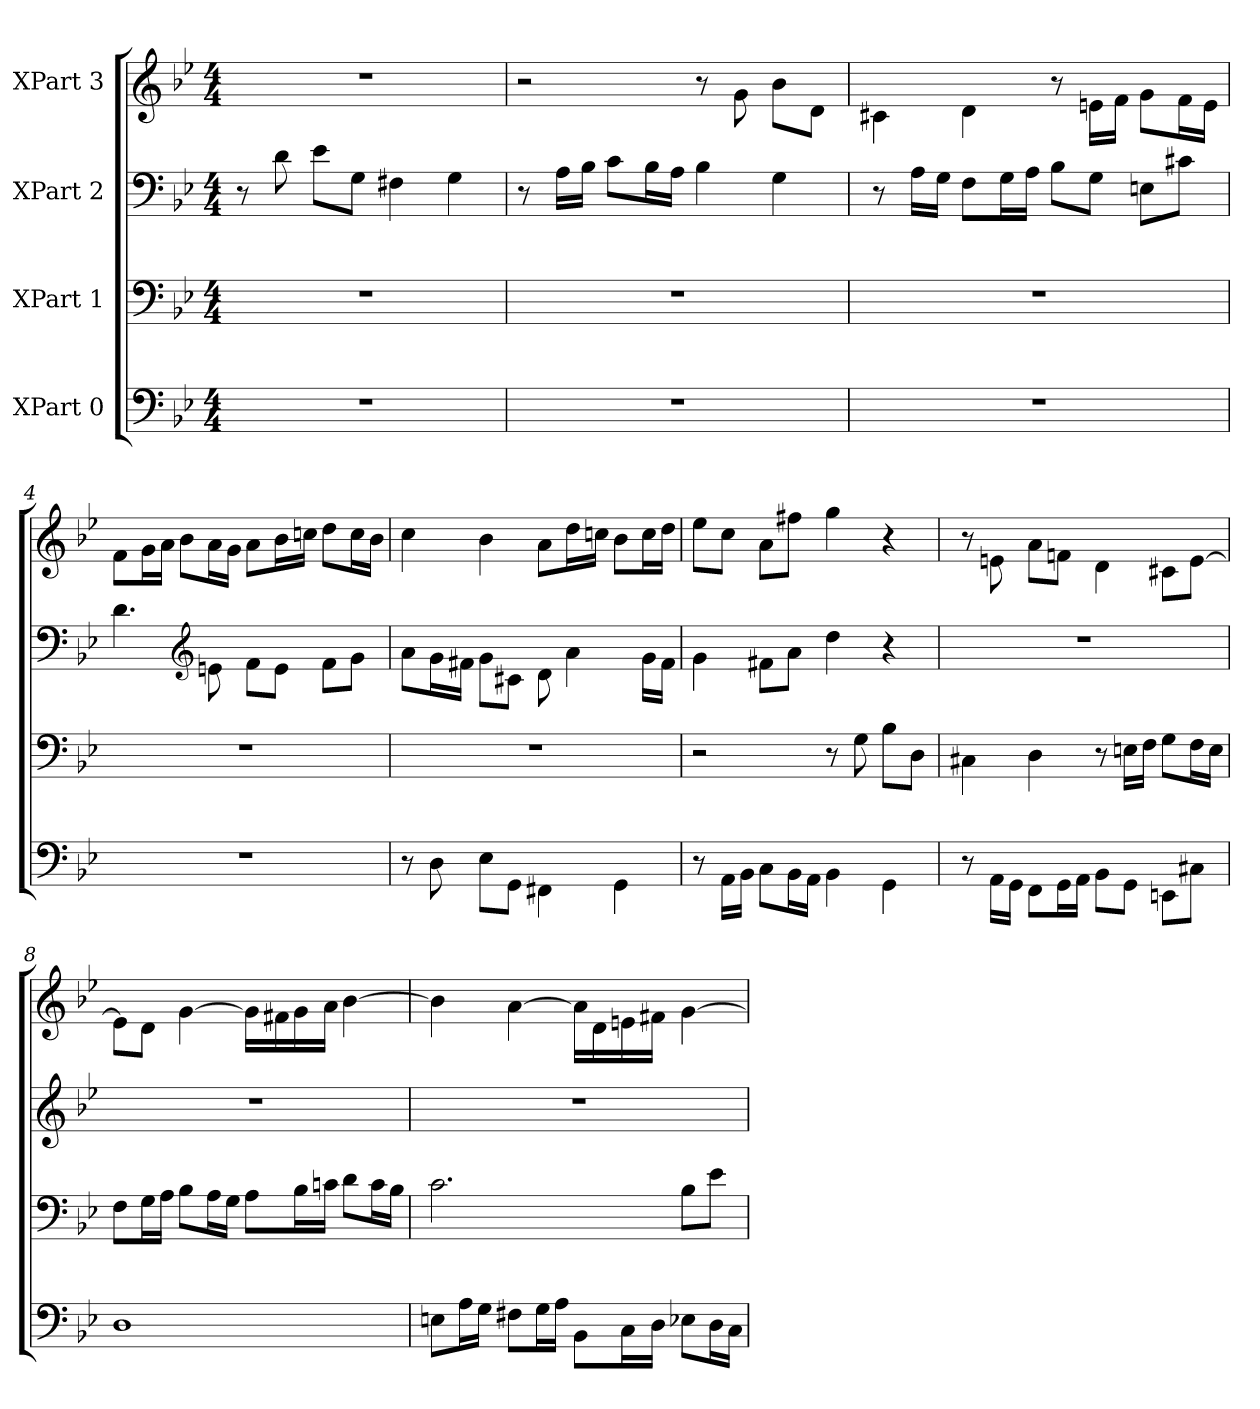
**kern	**kern	**kern	**kern
*part4	*part3	*part2	*part1
*staff4	*staff3	*staff2	*staff1
*I"XPart 0	*I"XPart 1	*I"XPart 2	*I"XPart 3
*clefF4	*clefF4	*clefF4	*clefG2
*k[b-e-]	*k[b-e-]	*k[b-e-]	*k[b-e-]
*M4/4	*M4/4	*M4/4	*M4/4
=1	=1	=1	=1
1r	1r	8r	1r
.	.	8d\	.
.	.	8e-\L	.
.	.	8G\J	.
.	.	4F#X\	.
.	.	4G\	.
=2	=2	=2	=2
1r	1r	8r	2r
.	.	16A\L	.
.	.	16B-\J	.
.	.	8c\L	.
.	.	16B-\	.
.	.	16A\J	.
.	.	4B-\	8r
.	.	.	8g\
.	.	4G\	8b-\L
.	.	.	8d\J
=3	=3	=3	=3
1r	1r	8r	4c#X\
.	.	16A\L	.
.	.	16G\J	.
.	.	8F\L	4d\
.	.	16G\	.
.	.	16A\J	.
.	.	8B-\L	8r
.	.	8G\J	16en\L
.	.	.	16f\J
.	.	8En\L	8g\L
.	.	8c#X\J	16f\
.	.	.	16e\J
=4	=4	=4	=4
1r	1r	4.d\	8f\L
.	.	.	16g\
.	.	.	16a\J
.	.	.	8b-\L
*	*	*clefG2	*
.	.	8en\	16a\
.	.	.	16g\J
.	.	8f\L	8a\L
.	.	8e\J	16b-\
.	.	.	16ccn\J
.	.	8f\L	8dd\L
.	.	8g\J	16cc\
.	.	.	16b-\J
=5	=5	=5	=5
8r	1r	8a\L	4cc\
8D\	.	16g\	.
.	.	16f#X\J	.
8E-\L	.	8g\L	4b-\
8GG\J	.	8c#X\J	.
4FF#X\	.	8d\	8a\L
.	.	4a\	16dd\
.	.	.	16ccn\J
4GG\	.	.	8b-\L
.	.	16g\L	16cc\
.	.	16f#\J	16dd\J
=6	=6	=6	=6
8r	2r	4g\	8ee-\L
16AA\L	.	.	8cc\J
16BB-\J	.	.	.
8C\L	.	8f#X\L	8a\L
16BB-\	.	8a\J	8ff#X\J
16AA\J	.	.	.
4BB-\	8r	4dd\	4gg\
.	8G\	.	.
4GG\	8B-\L	4r	4r
.	8D\J	.	.
=7	=7	=7	=7
8r	4C#X\	1r	8r
16AA\L	.	.	8en\
16GG\J	.	.	.
8FF\L	4D\	.	8a\L
16GG\	.	.	8fn\J
16AA\J	.	.	.
8BB-\L	8r	.	4d\
8GG\J	16En\L	.	.
.	16F\J	.	.
8EEn\L	8G\L	.	8c#X\L
8C#X\J	16F\	.	[8e\J
.	16E\J	.	.
=8	=8	=8	=8
1D\	8F\L	1r	8en\L]
.	16G\	.	8d\J
.	16A\J	.	.
.	8B-\L	.	[4g\
.	16A\	.	.
.	16G\J	.	.
.	8A\L	.	16g\L]
.	.	.	16f#X\
.	16B-\	.	16g\
.	16cn\J	.	16a\J
.	8d\L	.	[4b-\
.	16c\	.	.
.	16B-\J	.	.
=9	=9	=9	=9
8En\L	2.c\	1r	4b-\]
16A\	.	.	.
16G\J	.	.	.
8F#X\L	.	.	[4a\
16G\	.	.	.
16A\J	.	.	.
8BB-\L	.	.	16a\L]
.	.	.	16d\
16C\	.	.	16en\
16D\J	.	.	16f#X\J
8E-X\L	8B-\L	.	[4g\
16D\	8e-\J	.	.
16C\J	.	.	.
=	=	=	=
*-	*-	*-	*-
